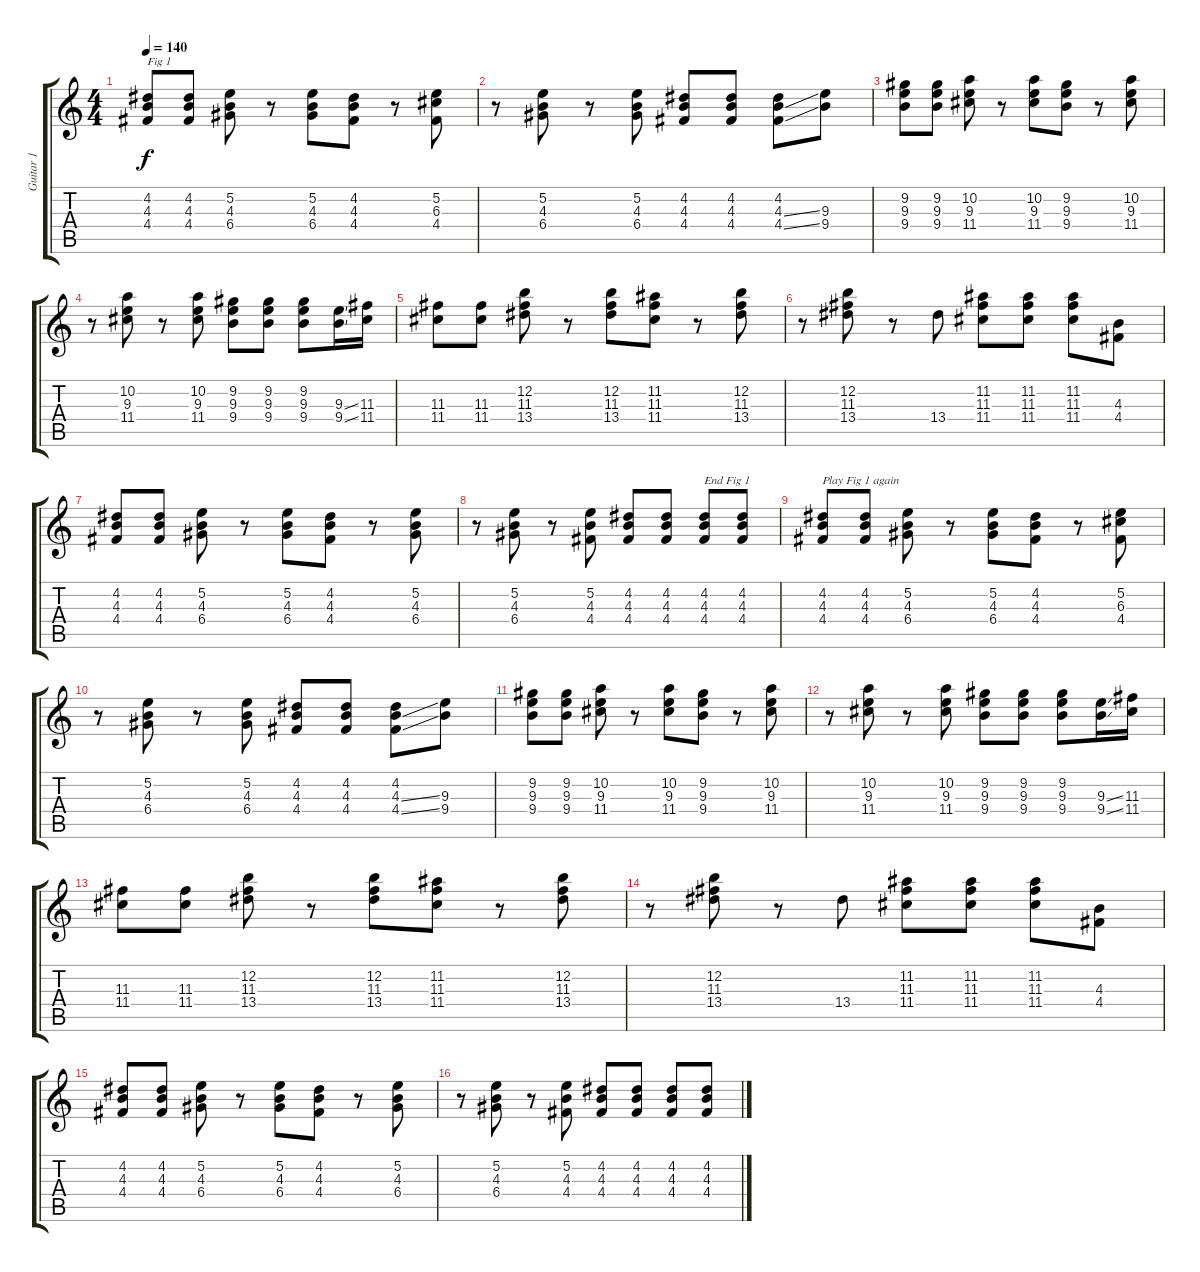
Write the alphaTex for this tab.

\track ("Guitar 1" "Guitar 1") {instrument distortionguitar}
\staff {score tabs}
\tuning (E4 B3 G3 D3 A2 E2) {hide}
\ts (4 4)
\tempo 140
\clef g2
\ks c
(4.2 4.3 4.4).8{txt "Fig 1" dy f volume 13 instrument distortionguitar} (4.2 4.3 4.4).8 (5.2 4.3 6.4).8 r.8 (5.2 4.3 6.4).8 (4.2 4.3 4.4).8 r.8 (5.2 6.3 4.4).8 |
r.8 (5.2 4.3 6.4).8 r.8 (5.2 4.3 6.4).8 (4.2 4.3 4.4).8 (4.2 4.3 4.4).8 (4.2 4.3{ss} 4.4{ss}).8 (9.3 9.4).8 |
(9.2 9.3 9.4).8 (9.2 9.3 9.4).8 (10.2 9.3 11.4).8 r.8 (10.2 9.3 11.4).8 (9.2 9.3 9.4).8 r.8 (10.2 9.3 11.4).8 |
r.8 (10.2 9.3 11.4).8 r.8 (10.2 9.3 11.4).8 (9.2 9.3 9.4).8 (9.2 9.3 9.4).8 (9.2 9.3 9.4).8 (9.3{ss} 9.4{ss}).16 (11.3 11.4).16 |
(11.3 11.4).8 (11.3 11.4).8 (12.2 11.3 13.4).8 r.8 (12.2 11.3 13.4).8 (11.2 11.3 11.4).8 r.8 (12.2 11.3 13.4).8 |
r.8 (12.2 11.3 13.4).8 r.8 13.4.8 (11.2 11.3 11.4).8 (11.2 11.3 11.4).8 (11.2 11.3 11.4).8 (4.3 4.4).8 |
(4.2 4.3 4.4).8 (4.2 4.3 4.4).8 (5.2 4.3 6.4).8 r.8 (5.2 4.3 6.4).8 (4.2 4.3 4.4).8 r.8 (5.2 4.3 6.4).8 |
r.8 (5.2 4.3 6.4).8 r.8 (5.2 4.3 4.4).8 (4.2 4.3 4.4).8 (4.2 4.3 4.4).8 (4.2 4.3 4.4).8{txt "End Fig 1"} (4.2 4.3 4.4).8 |
(4.2 4.3 4.4).8{txt "Play Fig 1 again" volume 12} (4.2 4.3 4.4).8 (5.2 4.3 6.4).8 r.8 (5.2 4.3 6.4).8 (4.2 4.3 4.4).8 r.8 (5.2 6.3 4.4).8 |
r.8 (5.2 4.3 6.4).8 r.8 (5.2 4.3 6.4).8 (4.2 4.3 4.4).8 (4.2 4.3 4.4).8 (4.2 4.3{ss} 4.4{ss}).8 (9.3 9.4).8 |
(9.2 9.3 9.4).8 (9.2 9.3 9.4).8 (10.2 9.3 11.4).8 r.8 (10.2 9.3 11.4).8 (9.2 9.3 9.4).8 r.8 (10.2 9.3 11.4).8 |
r.8 (10.2 9.3 11.4).8 r.8 (10.2 9.3 11.4).8 (9.2 9.3 9.4).8 (9.2 9.3 9.4).8 (9.2 9.3 9.4).8 (9.3{ss} 9.4{ss}).16 (11.3 11.4).16 |
(11.3 11.4).8 (11.3 11.4).8 (12.2 11.3 13.4).8 r.8 (12.2 11.3 13.4).8 (11.2 11.3 11.4).8 r.8 (12.2 11.3 13.4).8 |
r.8 (12.2 11.3 13.4).8 r.8 13.4.8 (11.2 11.3 11.4).8 (11.2 11.3 11.4).8 (11.2 11.3 11.4).8 (4.3 4.4).8 |
(4.2 4.3 4.4).8 (4.2 4.3 4.4).8 (5.2 4.3 6.4).8 r.8 (5.2 4.3 6.4).8 (4.2 4.3 4.4).8 r.8 (5.2 4.3 6.4).8 |
r.8 (5.2 4.3 6.4).8 r.8 (5.2 4.3 4.4).8 (4.2 4.3 4.4).8 (4.2 4.3 4.4).8 (4.2 4.3 4.4).8 (4.2 4.3 4.4).8
